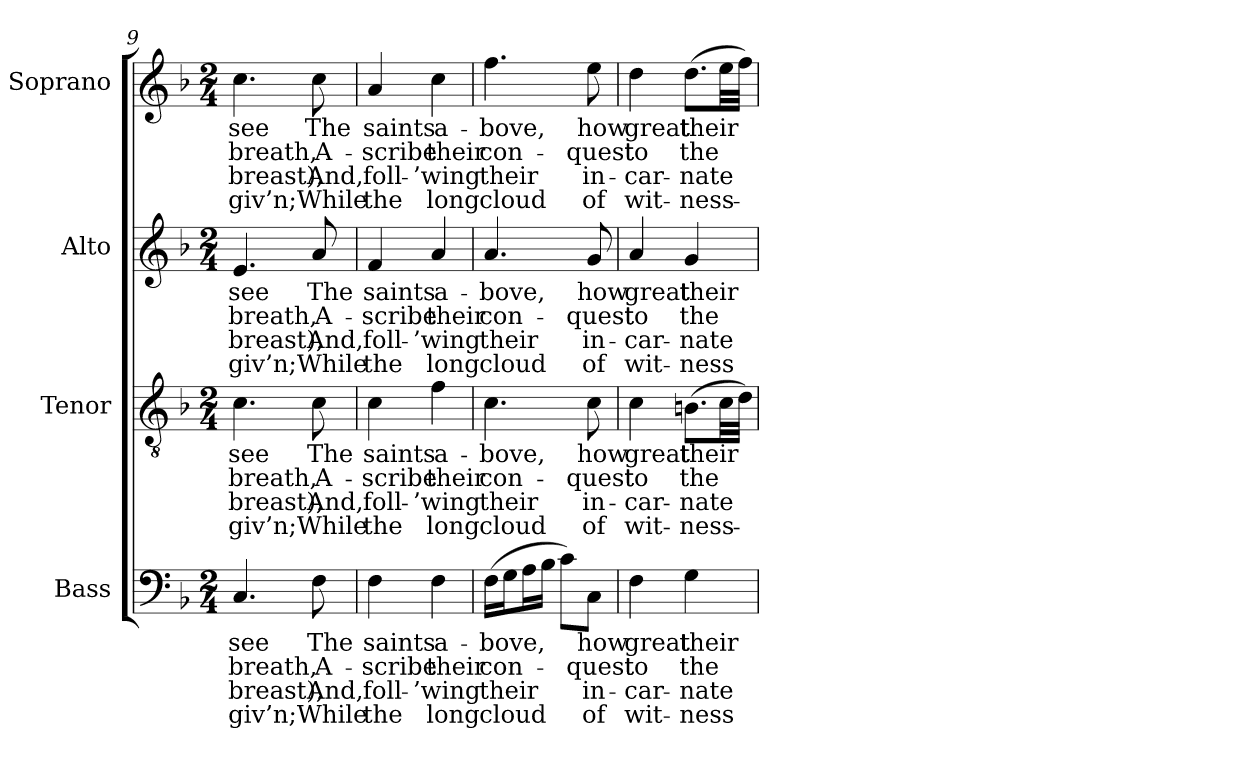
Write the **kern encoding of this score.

**kern	**text	**text	**text	**text	**kern	**text	**text	**text	**text	**kern	**text	**text	**text	**text	**kern	**text	**text	**text	**text
*part4	*part4	*part4	*part4	*part4	*part3	*part3	*part3	*part3	*part3	*part2	*part2	*part2	*part2	*part2	*part1	*part1	*part1	*part1	*part1
*staff4	*staff4	*staff4	*staff4	*staff4	*staff3	*staff3	*staff3	*staff3	*staff3	*staff2	*staff2	*staff2	*staff2	*staff2	*staff1	*staff1	*staff1	*staff1	*staff1
*I"Bass	*	*	*	*	*I"Tenor	*	*	*	*	*I"Alto	*	*	*	*	*I"Soprano	*	*	*	*
*I'B.	*	*	*	*	*I'T.	*	*	*	*	*I'A.	*	*	*	*	*I'S.	*	*	*	*
*clefF4	*	*	*	*	*clefGv2	*	*	*	*	*clefG2	*	*	*	*	*clefG2	*	*	*	*
*	*	*	*	*	*ITrd7c12	*	*	*	*	*	*	*	*	*	*	*	*	*	*
*k[b-]	*	*	*	*	*k[b-]	*	*	*	*	*k[b-]	*	*	*	*	*k[b-]	*	*	*	*
*F:	*	*	*	*	*F:	*	*	*	*	*F:	*	*	*	*	*F:	*	*	*	*
*M2/4	*	*	*	*	*M2/4	*	*	*	*	*M2/4	*	*	*	*	*M2/4	*	*	*	*
=9	=9	=9	=9	=9	=9	=9	=9	=9	=9	=9	=9	=9	=9	=9	=9	=9	=9	=9	=9
!	!LO:LY:b:color=#000000	!LO:LY:b:color=#000000	!LO:LY:b:color=#000000	!LO:LY:b:color=#000000	!	!	!	!	!	!	!	!	!	!	!	!	!	!	!
!	!	!	!	!	!	!LO:LY:b:color=#000000	!LO:LY:b:color=#000000	!LO:LY:b:color=#000000	!LO:LY:b:color=#000000	!	!	!	!	!	!	!	!	!	!
!	!	!	!	!	!	!	!	!	!	!	!LO:LY:b:color=#000000	!LO:LY:b:color=#000000	!LO:LY:b:color=#000000	!LO:LY:b:color=#000000	!	!	!	!	!
!	!	!	!	!	!	!	!	!	!	!	!	!	!	!	!	!LO:LY:b:color=#000000	!LO:LY:b:color=#000000	!LO:LY:b:color=#000000	!LO:LY:b:color=#000000
4.Ci/	see	breath,	breast),	giv’n;	4.Ci\	see	breath,	breast),	giv’n;	4.ei/	see	breath,	breast),	giv’n;	4.cci\	see	breath,	breast),	giv’n;
!	!LO:LY:b:color=#000000	!LO:LY:b:color=#000000	!LO:LY:b:color=#000000	!LO:LY:b:color=#000000	!	!	!	!	!	!	!	!	!	!	!	!	!	!	!
!	!	!	!	!	!	!LO:LY:b:color=#000000	!LO:LY:b:color=#000000	!LO:LY:b:color=#000000	!LO:LY:b:color=#000000	!	!	!	!	!	!	!	!	!	!
!	!	!	!	!	!	!	!	!	!	!	!LO:LY:b:color=#000000	!LO:LY:b:color=#000000	!LO:LY:b:color=#000000	!LO:LY:b:color=#000000	!	!	!	!	!
!	!	!	!	!	!	!	!	!	!	!	!	!	!	!	!	!LO:LY:b:color=#000000	!LO:LY:b:color=#000000	!LO:LY:b:color=#000000	!LO:LY:b:color=#000000
8Fi\	The	A-	And,	While	8Ci\	The	A-	And,	While	8ai/	The	A-	And,	While	8cci\	The	A-	And,	While
=10	=10	=10	=10	=10	=10	=10	=10	=10	=10	=10	=10	=10	=10	=10	=10	=10	=10	=10	=10
!	!LO:LY:b:color=#000000	!LO:LY:b:color=#000000	!LO:LY:b:color=#000000	!LO:LY:b:color=#000000	!	!	!	!	!	!	!	!	!	!	!	!	!	!	!
!	!	!	!	!	!	!LO:LY:b:color=#000000	!LO:LY:b:color=#000000	!LO:LY:b:color=#000000	!LO:LY:b:color=#000000	!	!	!	!	!	!	!	!	!	!
!	!	!	!	!	!	!	!	!	!	!	!LO:LY:b:color=#000000	!LO:LY:b:color=#000000	!LO:LY:b:color=#000000	!LO:LY:b:color=#000000	!	!	!	!	!
!	!	!	!	!	!	!	!	!	!	!	!	!	!	!	!	!LO:LY:b:color=#000000	!LO:LY:b:color=#000000	!LO:LY:b:color=#000000	!LO:LY:b:color=#000000
4Fi\	saints	-scribe	foll-	-the	4Ci\	saints	-scribe	foll-	-the	4fi/	saints	-scribe	foll-	-the	4ai/	saints	-scribe	foll-	-the
!	!LO:LY:b:color=#000000	!LO:LY:b:color=#000000	!LO:LY:b:color=#000000	!LO:LY:b:color=#000000	!	!	!	!	!	!	!	!	!	!	!	!	!	!	!
!	!	!	!	!	!	!LO:LY:b:color=#000000	!LO:LY:b:color=#000000	!LO:LY:b:color=#000000	!LO:LY:b:color=#000000	!	!	!	!	!	!	!	!	!	!
!	!	!	!	!	!	!	!	!	!	!	!LO:LY:b:color=#000000	!LO:LY:b:color=#000000	!LO:LY:b:color=#000000	!LO:LY:b:color=#000000	!	!	!	!	!
!	!	!	!	!	!	!	!	!	!	!	!	!	!	!	!	!LO:LY:b:color=#000000	!LO:LY:b:color=#000000	!LO:LY:b:color=#000000	!LO:LY:b:color=#000000
4Fi\	a-	their	’wing	long	4Fi\	a-	their	’wing	long	4ai/	a-	their	’wing	long	4cci\	a-	their	’wing	long
=11	=11	=11	=11	=11	=11	=11	=11	=11	=11	=11	=11	=11	=11	=11	=11	=11	=11	=11	=11
!	!LO:LY:b:color=#000000	!LO:LY:b:color=#000000	!LO:LY:b:color=#000000	!LO:LY:b:color=#000000	!	!	!	!	!	!	!	!	!	!	!	!	!	!	!
!	!	!	!	!	!	!LO:LY:b:color=#000000	!LO:LY:b:color=#000000	!LO:LY:b:color=#000000	!LO:LY:b:color=#000000	!	!	!	!	!	!	!	!	!	!
!	!	!	!	!	!	!	!	!	!	!	!LO:LY:b:color=#000000	!LO:LY:b:color=#000000	!LO:LY:b:color=#000000	!LO:LY:b:color=#000000	!	!	!	!	!
!	!	!	!	!	!	!	!	!	!	!	!	!	!	!	!	!LO:LY:b:color=#000000	!LO:LY:b:color=#000000	!LO:LY:b:color=#000000	!LO:LY:b:color=#000000
(16Fi\LL	-bove,	con-	their	cloud	4.Ci\	-bove,	con-	their	cloud	4.ai/	-bove,	con-	their	cloud	4.ffi\	-bove,	con-	their	cloud
16Gi\J	.	.	.	.	.	.	.	.	.	.	.	.	.	.	.	.	.	.	.
16Ai\L	.	.	.	.	.	.	.	.	.	.	.	.	.	.	.	.	.	.	.
16B-i\JJ	.	.	.	.	.	.	.	.	.	.	.	.	.	.	.	.	.	.	.
8ci\L)	.	.	.	.	.	.	.	.	.	.	.	.	.	.	.	.	.	.	.
!	!LO:LY:b:color=#000000	!LO:LY:b:color=#000000	!LO:LY:b:color=#000000	!LO:LY:b:color=#000000	!	!	!	!	!	!	!	!	!	!	!	!	!	!	!
!	!	!	!	!	!	!LO:LY:b:color=#000000	!LO:LY:b:color=#000000	!LO:LY:b:color=#000000	!LO:LY:b:color=#000000	!	!	!	!	!	!	!	!	!	!
!	!	!	!	!	!	!	!	!	!	!	!LO:LY:b:color=#000000	!LO:LY:b:color=#000000	!LO:LY:b:color=#000000	!LO:LY:b:color=#000000	!	!	!	!	!
!	!	!	!	!	!	!	!	!	!	!	!	!	!	!	!	!LO:LY:b:color=#000000	!LO:LY:b:color=#000000	!LO:LY:b:color=#000000	!LO:LY:b:color=#000000
8Ci\J	how	-quest	in-	-of	8Ci\	how	-quest	in-	-of	8gi/	how	-quest	in-	-of	8eei\	how	-quest	in-	-of
=12	=12	=12	=12	=12	=12	=12	=12	=12	=12	=12	=12	=12	=12	=12	=12	=12	=12	=12	=12
!	!LO:LY:b:color=#000000	!LO:LY:b:color=#000000	!LO:LY:b:color=#000000	!LO:LY:b:color=#000000	!	!	!	!	!	!	!	!	!	!	!	!	!	!	!
!	!	!	!	!	!	!LO:LY:b:color=#000000	!LO:LY:b:color=#000000	!LO:LY:b:color=#000000	!LO:LY:b:color=#000000	!	!	!	!	!	!	!	!	!	!
!	!	!	!	!	!	!	!	!	!	!	!LO:LY:b:color=#000000	!LO:LY:b:color=#000000	!LO:LY:b:color=#000000	!LO:LY:b:color=#000000	!	!	!	!	!
!	!	!	!	!	!	!	!	!	!	!	!	!	!	!	!	!LO:LY:b:color=#000000	!LO:LY:b:color=#000000	!LO:LY:b:color=#000000	!LO:LY:b:color=#000000
4Fi\	great	to	car-	-wit-	4Ci\	great	to	car-	-wit-	4ai/	great	to	car-	-wit-	4ddi\	great	to	car-	-wit-
!	!LO:LY:b:color=#000000	!LO:LY:b:color=#000000	!LO:LY:b:color=#000000	!LO:LY:b:color=#000000	!	!	!	!	!	!	!	!	!	!	!	!	!	!	!
!	!	!	!	!	!	!LO:LY:b:color=#000000	!LO:LY:b:color=#000000	!LO:LY:b:color=#000000	!LO:LY:b:color=#000000	!	!	!	!	!	!	!	!	!	!
!	!	!	!	!	!	!	!	!	!	!	!LO:LY:b:color=#000000	!LO:LY:b:color=#000000	!LO:LY:b:color=#000000	!LO:LY:b:color=#000000	!	!	!	!	!
!	!	!	!	!	!	!	!	!	!	!	!	!	!	!	!	!LO:LY:b:color=#000000	!LO:LY:b:color=#000000	!LO:LY:b:color=#000000	!LO:LY:b:color=#000000
4Gi\	their	the	-nate	ness-	(8.BBni\L	their	the	-nate	ness-	4gi/	their	the	-nate	ness-	(8.ddi\L	their	the	-nate	ness-
.	.	.	.	.	32Ci\LL	.	.	.	.	.	.	.	.	.	32eei\LL	.	.	.	.
.	.	.	.	.	32Di\JJJ)	.	.	.	.	.	.	.	.	.	32ffi\JJJ)	.	.	.	.
=	=	=	=	=	=	=	=	=	=	=	=	=	=	=	=	=	=	=	=
*-	*-	*-	*-	*-	*-	*-	*-	*-	*-	*-	*-	*-	*-	*-	*-	*-	*-	*-	*-
